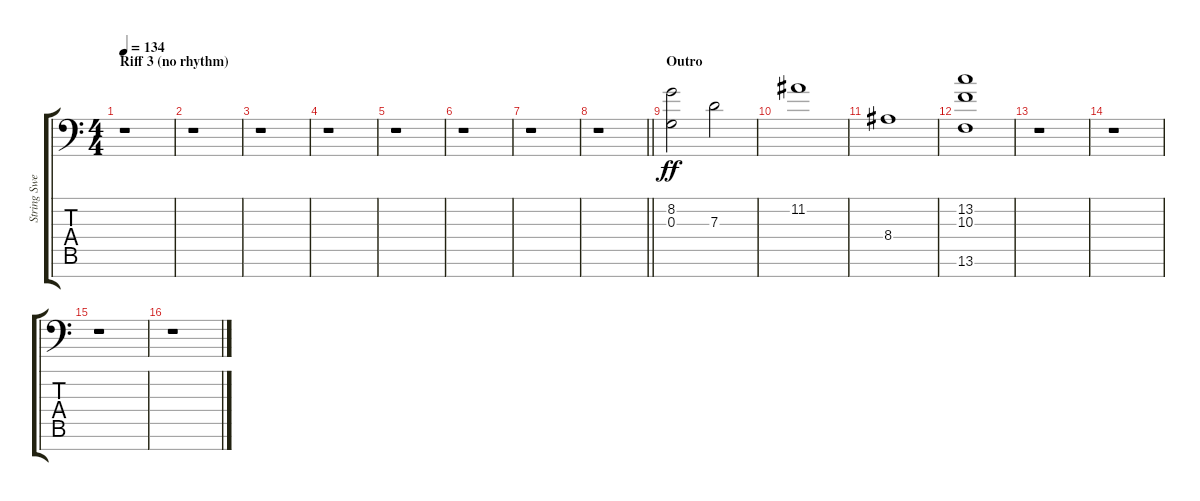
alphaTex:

\track ("String Swell" "String Swe") {instrument stringensemble2}
\staff {score tabs}
\tuning (C8 B3 G3 D3 A2 E2 C-1) {hide}
\ts (4 4)
\section ("" "Riff 3 (no rhythm)")
\tempo 134
\clef f4
\ks c
r.1{dy ff} |
r.1 |
r.1 |
r.1 |
r.1 |
r.1 |
r.1 |
\barLineRight lightlight
r.1 |
\section ("" "Outro")
(8.2 0.3).2 7.3.2 |
11.2.1 |
8.4.1 |
(13.2 10.3 13.6).1 |
r.1 |
r.1 |
r.1 |
r.1
